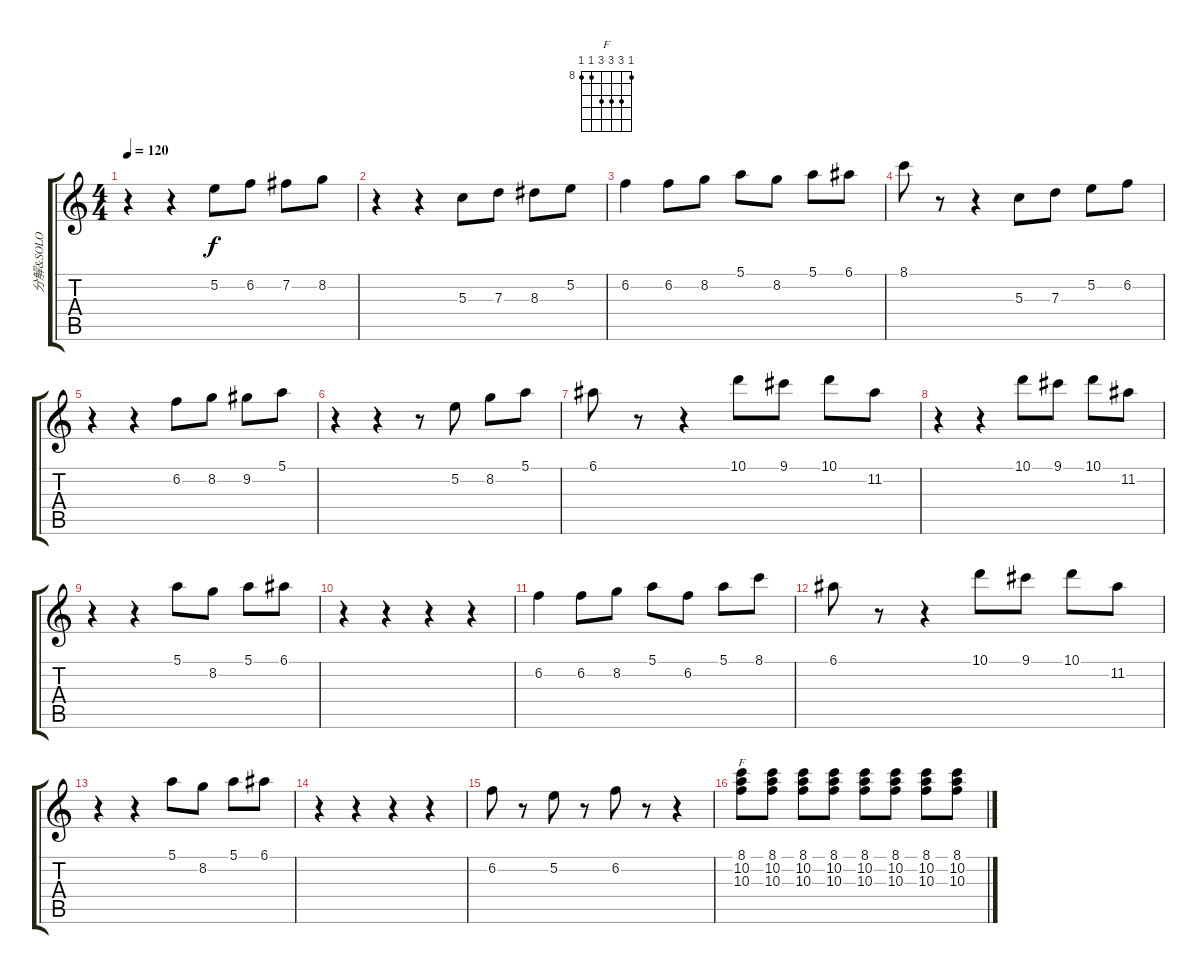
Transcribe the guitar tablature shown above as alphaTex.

\track ("分解&SOLO" "分解&SOLO") {instrument electricguitarclean}
\staff {score tabs}
\tuning (E4 B3 G3 D3 A2 E2) {hide}
\chord ("F" 8 10 10 10 8 8) {firstfret 8}
\ts (4 4)
\tempo 120
\clef g2
\ks c
r.4{dy f} r.4 5.2.8 6.2.8 7.2.8 8.2.8 |
r.4 r.4 5.3.8 7.3.8 8.3.8 5.2.8 |
6.2.4 6.2.8 8.2.8 5.1.8 8.2.8 5.1.8 6.1.8 |
8.1.8 r.8 r.4 5.3.8 7.3.8 5.2.8 6.2.8 |
r.4 r.4 6.2.8 8.2.8 9.2.8 5.1.8 |
r.4 r.4 r.8 5.2.8 8.2.8 5.1.8 |
6.1.8 r.8 r.4 10.1.8 9.1.8 10.1.8 11.2.8 |
r.4 r.4 10.1.8 9.1.8 10.1.8 11.2.8 |
r.4 r.4 5.1.8 8.2.8 5.1.8 6.1.8 |
r.4 r.4 r.4 r.4 |
6.2.4 6.2.8 8.2.8 5.1.8 6.2.8 5.1.8 8.1.8 |
6.1.8 r.8 r.4 10.1.8 9.1.8 10.1.8 11.2.8 |
r.4 r.4 5.1.8 8.2.8 5.1.8 6.1.8 |
r.4 r.4 r.4 r.4 |
6.2.8 r.8 5.2.8 r.8 6.2.8 r.8 r.4 |
(8.1 10.2 10.3).8{ch "F"} (8.1 10.2 10.3).8 (8.1 10.2 10.3).8 (8.1 10.2 10.3).8 (8.1 10.2 10.3).8 (8.1 10.2 10.3).8 (8.1 10.2 10.3).8 (8.1 10.2 10.3).8
